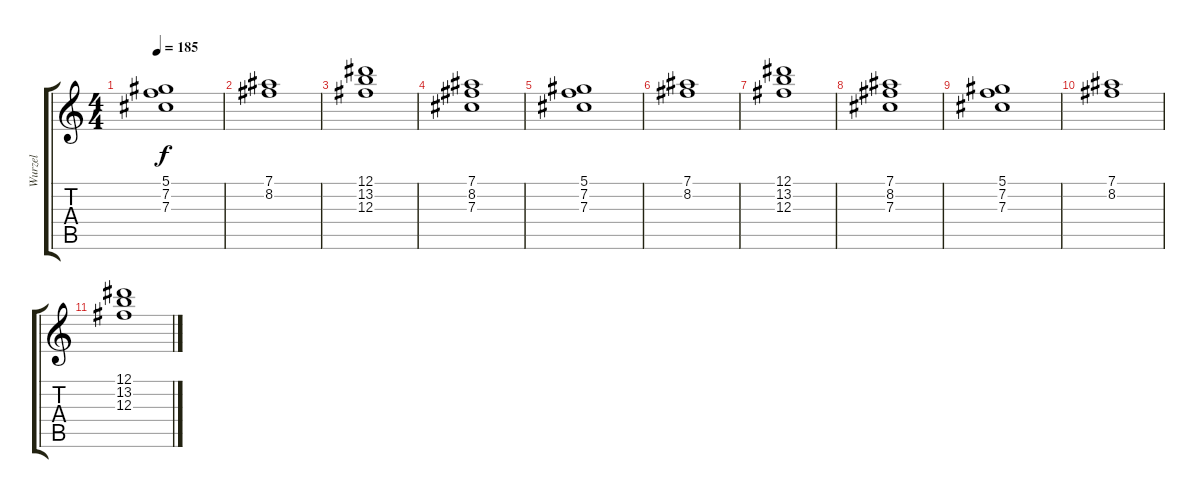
\track ("Wurzel" "Wurzel") {instrument distortionguitar}
\staff {score tabs}
\tuning (Eb4 Bb3 Gb3 Db3 Ab2 Eb2) {hide}
\ts (4 4)
\tempo 185
\clef g2
\ks c
(5.1 7.2 7.3).1{dy f} |
(7.1 8.2).1 |
(12.1 13.2 12.3).1 |
(7.1 8.2 7.3).1 |
(5.1 7.2 7.3).1 |
(7.1 8.2).1 |
(12.1 13.2 12.3).1 |
(7.1 8.2 7.3).1 |
(5.1 7.2 7.3).1 |
(7.1 8.2).1 |
(12.1 13.2 12.3).1
